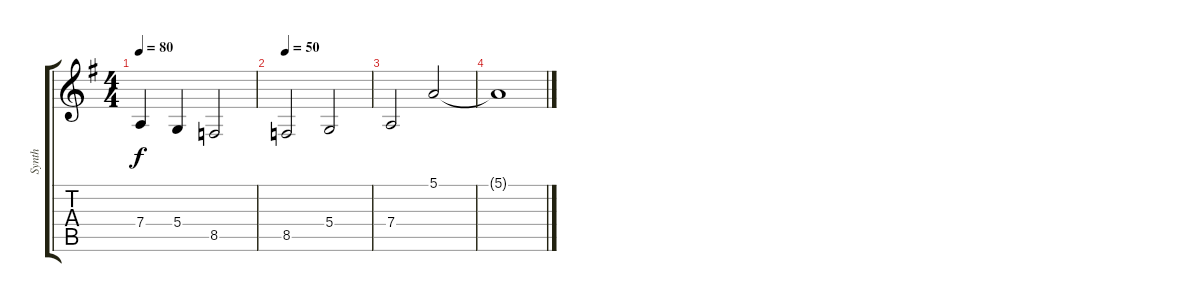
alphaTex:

\track ("Synth" "Synth") {instrument stringensemble1}
\staff {score tabs}
\tuning (E4 B3 G3 D3 A2 E2) {hide}
\ts (4 4)
\tempo 80
\clef g2
\ks g
7.4.4{dy f} 5.4.4 8.5.2 |
\tempo 50
8.5.2 5.4.2 |
7.4.2 5.1.2 |
5.1{t}.1{volume 5}
